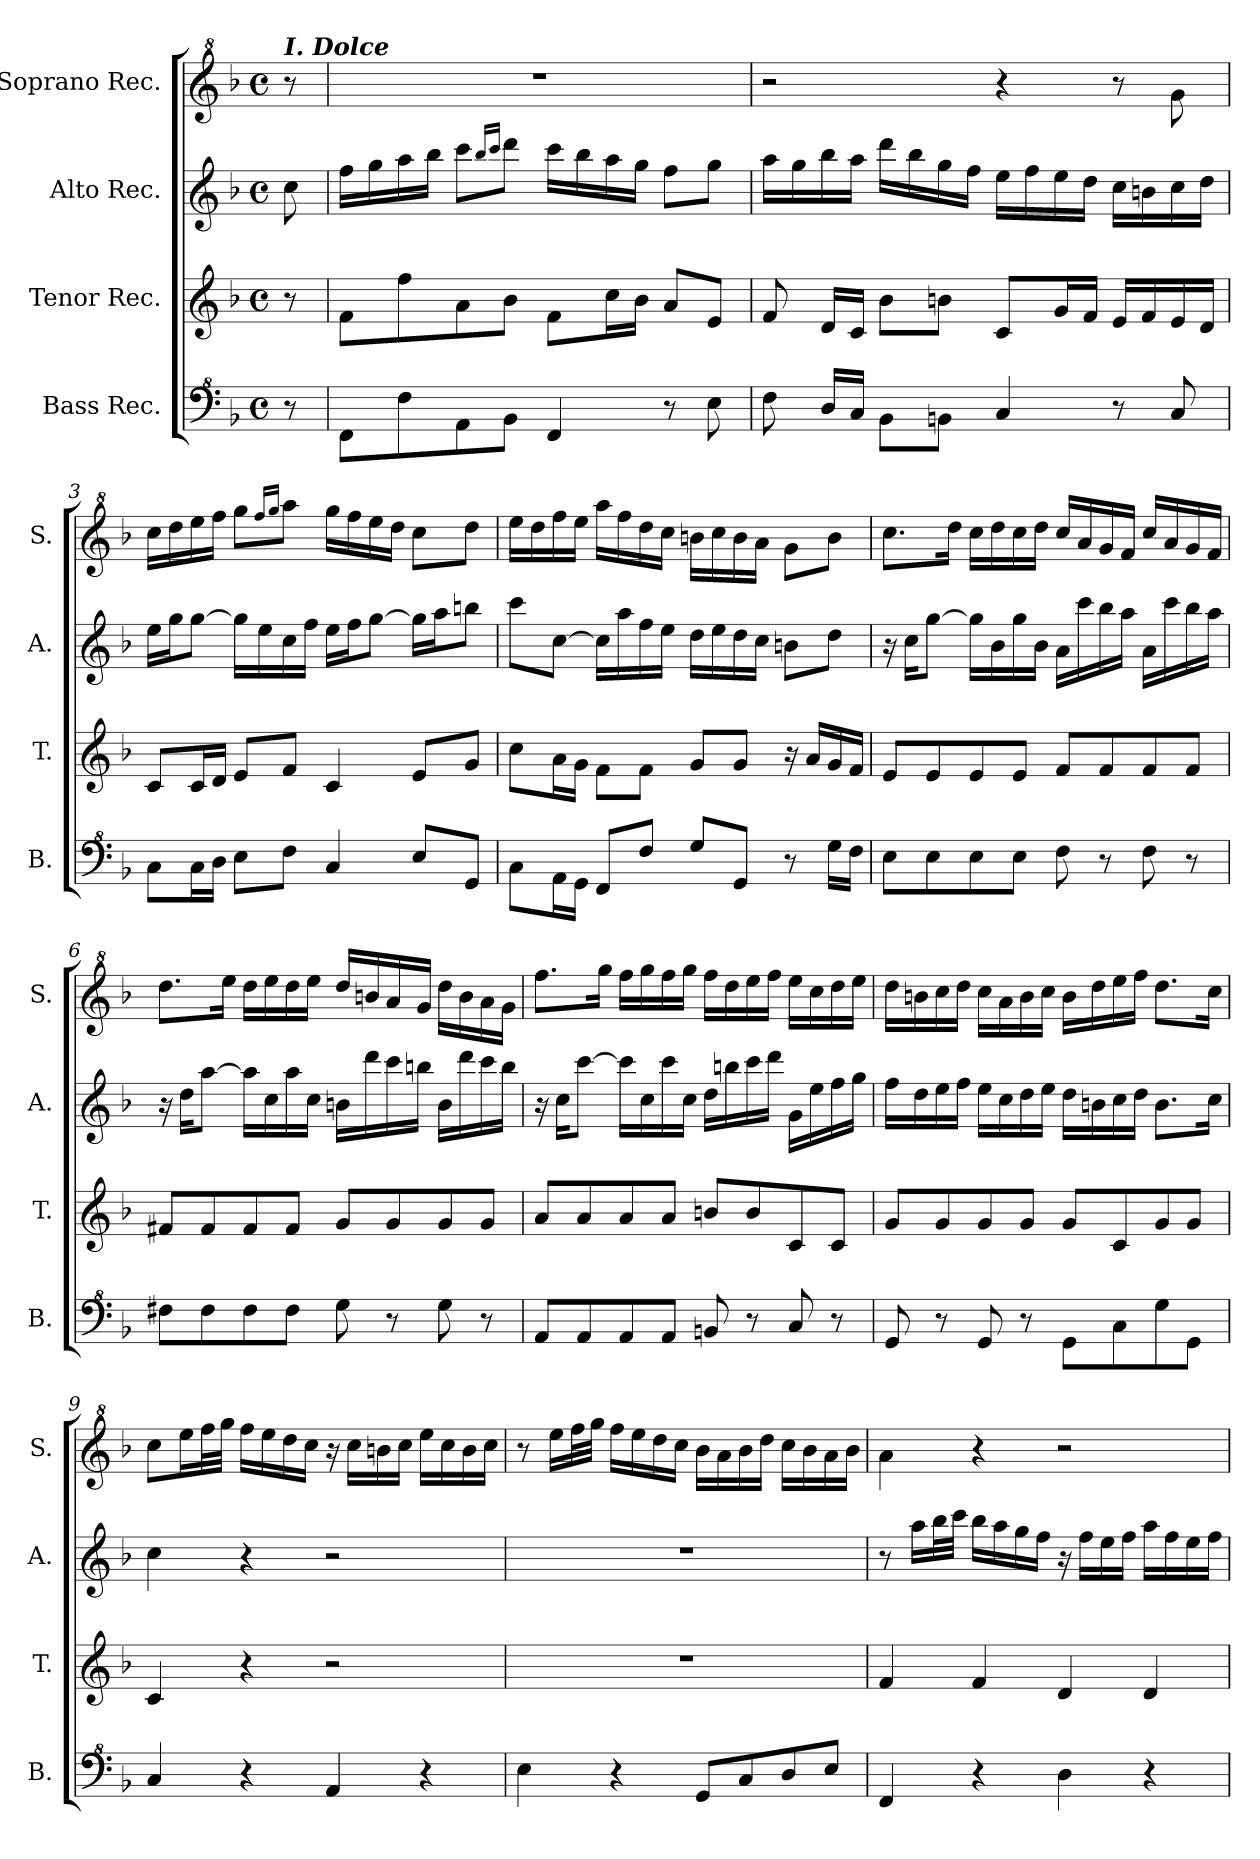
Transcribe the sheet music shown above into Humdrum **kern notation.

**kern	**kern	**kern	**kern
*part4	*part3	*part2	*part1
*staff4	*staff3	*staff2	*staff1
*I"Bass Rec.	*I"Tenor Rec.	*I"Alto Rec.	*I"Soprano Rec.
*I'B.	*I'T.	*I'A.	*I'S.
*clefF^4	*clefG2	*clefG2	*clefG^2
*k[b-]	*k[b-]	*k[b-]	*k[b-]
*M4/4	*M4/4	*M4/4	*M4/4
*met(c)	*met(c)	*met(c)	*met(c)
*MM60	*MM60	*MM60	*MM60
=	=	=	=
!	!	!	!LO:TX:a:Bi:t=I. Dolce
8r	8r	8cc\	8r
=1	=1	=1	=1
8F\L	8f\L	16ff\LL	1r
.	.	16gg\	.
8f\	8ff\	16aa\	.
.	.	16bb-\JJ	.
8A\	8a\	8ccc\L	.
.	.	16qbb-/LL	.
.	.	16qccc/JJ	.
8B-\J	8b-\J	8ddd\J	.
4F/	8f\L	16ccc\LL	.
.	.	16bb-\	.
.	16cc\L	16aa\	.
.	16b-\JJ	16gg\JJ	.
8r	8a/L	8ff\L	.
8e\	8e/J	8gg\J	.
=2	=2	=2	=2
8f\	8f/	16aa\LL	2r
.	.	16gg\	.
16d/LL	16d/LL	16bb-\	.
16c/JJ	16c/JJ	16aa\JJ	.
8B-\L	8b-\L	16ddd\LL	.
.	.	16bb-\	.
8Bn\J	8bn\J	16gg\	.
.	.	16ff\JJ	.
4c/	8c/L	16ee\LL	4r
.	.	16ff\	.
.	16g/L	16ee\	.
.	16f/JJ	16dd\JJ	.
8r	16e/LL	16cc\LL	8r
.	16f/	16bn\	.
8c/	16e/	16cc\	8gg\
.	16d/JJ	16dd\JJ	.
=3	=3	=3	=3
8c\L	8c/L	16ee\LL	16ccc\LL
.	.	16gg\J	16ddd\
16c\L	16c/L	[8gg\J	16eee\
16d\JJ	16d/JJ	.	16fff\JJ
8e\L	8e/L	16gg\LL]	8ggg\L
.	.	16ee\	.
.	.	.	16qfff/LL
.	.	.	16qggg/JJ
8f\J	8f/J	16cc\	8aaa\J
.	.	16ff\JJ	.
4c/	4c/	16ee\LL	16ggg\LL
.	.	16ff\J	16fff\
.	.	[8gg\J	16eee\
.	.	.	16ddd\JJ
8e/L	8e/L	16gg\LL]	8ccc\L
.	.	16aa\J	.
8G/J	8g/J	8bbn\J	8ddd\J
!!LO:LB:g=z
=4	=4	=4	=4
8c\L	8cc\L	8ccc\L	16eee\LL
.	.	.	16ddd\
16A\L	16a\L	[8cc\J	16fff\
16G\JJ	16g\JJ	.	16eee\JJ
8F/L	8f\L	16cc\LL]	16aaa\LL
.	.	16aa\	16fff\
8f/J	8f\J	16ff\	16ddd\
.	.	16ee\JJ	16ccc\JJ
8g/L	8g/L	16dd\LL	16bbn\LL
.	.	16ee\	16ccc\
8G/J	8g/J	16dd\	16bb\
.	.	16cc\JJ	16aa\JJ
8r	16r	8bn\L	8gg\L
.	16a/LL	.	.
16g\LL	16g/	8dd\J	8bb\J
16f\JJ	16f/JJ	.	.
=5	=5	=5	=5
8e\L	8e/L	16r	8.ccc\L
.	.	16cc\KL	.
8e\	8e/	[8gg\J	.
.	.	.	16ddd\Jk
8e\	8e/	16gg\LL]	16ccc\LL
.	.	16b-\	16ddd\
8e\J	8e/J	16gg\	16ccc\
.	.	16b-\JJ	16ddd\JJ
8f\	8f/L	16a\LL	16ccc/LL
.	.	16ccc\	16aa/
8r	8f/	16bb-\	16gg/
.	.	16aa\JJ	16ff/JJ
8f\	8f/	16a\LL	16ccc/LL
.	.	16ccc\	16aa/
8r	8f/J	16bb-\	16gg/
.	.	16aa\JJ	16ff/JJ
=6	=6	=6	=6
8f#X\L	8f#X/L	16r	8.ddd\L
.	.	16dd\KL	.
8f#\	8f#/	[8aa\J	.
.	.	.	16eee\Jk
8f#\	8f#/	16aa\LL]	16ddd\LL
.	.	16cc\	16eee\
8f#\J	8f#/J	16aa\	16ddd\
.	.	16cc\JJ	16eee\JJ
8g\	8g/L	16bn\LL	16ddd/LL
.	.	16ddd\	16bbn/
8r	8g/	16ccc\	16aa/
.	.	16bbn\JJ	16gg/JJ
8g\	8g/	16b\LL	16ddd\LL
.	.	16ddd\	16bb\
8r	8g/J	16ccc\	16aa\
.	.	16bb\JJ	16gg\JJ
!!LO:LB:g=z
=7	=7	=7	=7
8A/L	8a/L	16r	8.fff\L
.	.	16cc\KL	.
8A/	8a/	[8ccc\J	.
.	.	.	16ggg\Jk
8A/	8a/	16ccc\LL]	16fff\LL
.	.	16cc\	16ggg\
8A/J	8a/J	16ccc\	16fff\
.	.	16cc\JJ	16ggg\JJ
8Bn/	8bn/L	16dd\LL	16fff\LL
.	.	16bbn\	16ddd\
8r	8b/	16ccc\	16eee\
.	.	16ddd\JJ	16fff\JJ
8c/	8c/	16g\LL	16eee\LL
.	.	16ee\	16ccc\
8r	8c/J	16ff\	16ddd\
.	.	16gg\JJ	16eee\JJ
=8	=8	=8	=8
8G/	8g/L	16ff\LL	16ddd\LL
.	.	16dd\	16bbn\
8r	8g/	16ee\	16ccc\
.	.	16ff\JJ	16ddd\JJ
8G/	8g/	16ee\LL	16ccc\LL
.	.	16cc\	16aa\
8r	8g/J	16dd\	16bb\
.	.	16ee\JJ	16ccc\JJ
8G\L	8g/L	16dd\LL	16bb\LL
.	.	16bn\	16ddd\
8c\	8c/	16cc\	16eee\
.	.	16dd\JJ	16fff\JJ
8g\	8g/	8.b\L	8.ddd\L
8G\J	8g/J	.	.
.	.	16cc\Jk	16ccc\Jk
=9	=9	=9	=9
4c/	4c/	4cc\	8ccc\L
.	.	.	16eee\L
.	.	.	32fff\L
.	.	.	32ggg\JJJ
4r	4r	4r	16fff\LL
.	.	.	16eee\
.	.	.	16ddd\
.	.	.	16ccc\JJ
4A/	2r	2r	16r
.	.	.	16ccc\LL
.	.	.	16bbn\
.	.	.	16ccc\JJ
4r	.	.	16eee\LL
.	.	.	16ccc\
.	.	.	16bb\
.	.	.	16ccc\JJ
=10	=10	=10	=10
4e\	1r	1r	8r
.	.	.	16eee\LL
.	.	.	32fff\L
.	.	.	32ggg\JJJ
4r	.	.	16fff\LL
.	.	.	16eee\
.	.	.	16ddd\
.	.	.	16ccc\JJ
8G/L	.	.	16bb-\LL
.	.	.	16aa\
8c/	.	.	16bb-\
.	.	.	16ddd\JJ
8d/	.	.	16ccc\LL
.	.	.	16bb-\
8e/J	.	.	16aa\
.	.	.	16bb-\JJ
!!LO:LB:g=z
=11	=11	=11	=11
4F/	4f/	8r	4aa\
.	.	16aa\LL	.
.	.	32bb-\L	.
.	.	32ccc\JJJ	.
4r	4f/	16bb-\LL	4r
.	.	16aa\	.
.	.	16gg\	.
.	.	16ff\JJ	.
4d\	4d/	16r	2r
.	.	16ff\LL	.
.	.	16ee\	.
.	.	16ff\JJ	.
4r	4d/	16aa\LL	.
.	.	16ff\	.
.	.	16ee\	.
.	.	16ff\JJ	.
=	=	=	=
*-	*-	*-	*-
